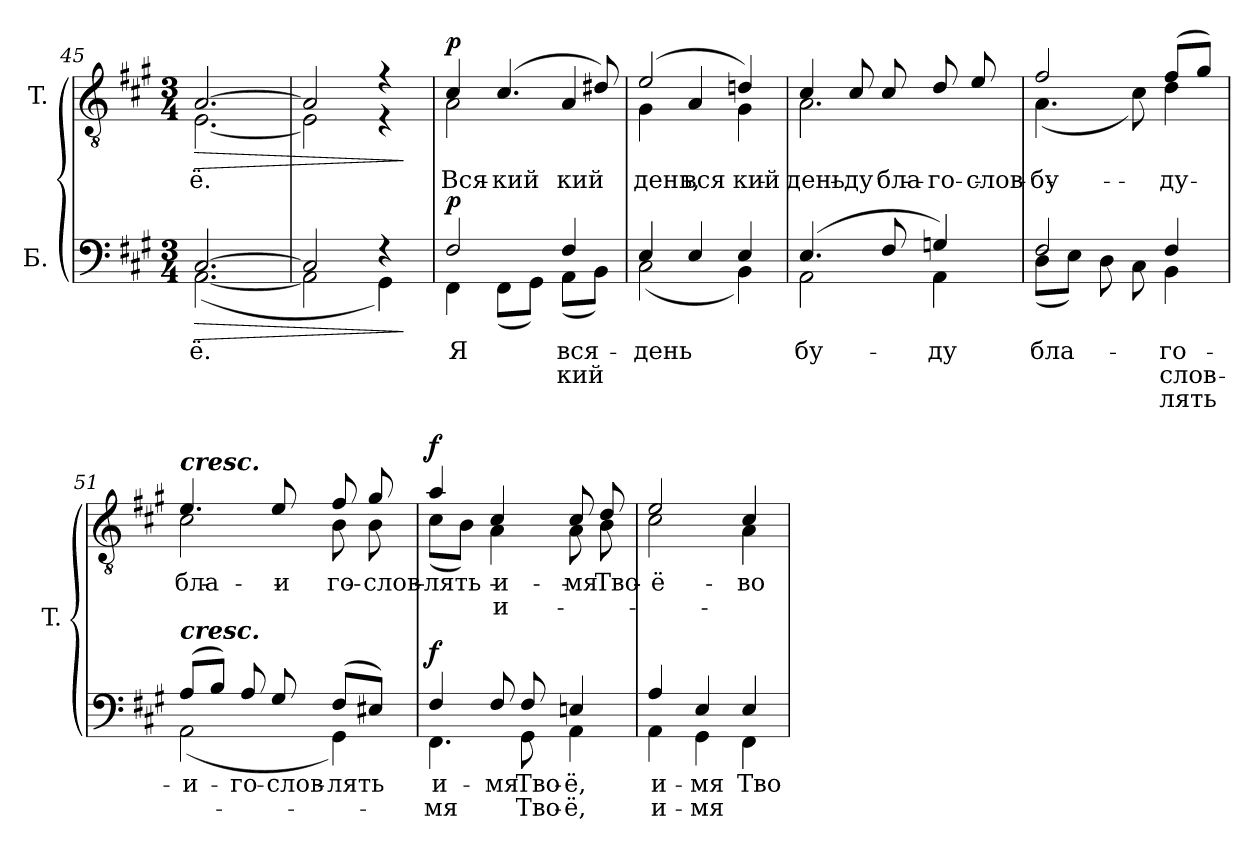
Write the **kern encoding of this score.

**kern	**text	**text	**text	**dynam	**kern	**text	**text	**dynam
*part2	*part2	*part2	*part2	*part2	*part1	*part1	*part1	*part1
*staff2	*staff2	*staff2	*staff2	*staff2	*staff1	*staff1	*staff1	*staff1
*I"Б.	*	*	*	*	*I"T.	*	*	*
*	*	*	*	*	*I'T.	*	*	*
*clefF4	*	*	*	*	*clefGv2	*	*	*
*	*	*	*	*	*ITrd7c12	*	*	*
*k[f#c#g#]	*	*	*	*	*k[f#c#g#]	*	*	*
*A:	*	*	*	*	*A:	*	*	*
*M3/4	*	*	*	*	*M3/4	*	*	*
=45	=45	=45	=45	=45	=45	=45	=45	=45
*^	*	*	*	*	*	*	*	*
!	!	!LO:LY:b:color=#000000	!	!	!LO:HP:b	!	!	!	!
!	!	!	!	!	!	!	!LO:LY:a:color=#000000	!	!
*	*	*	*	*	*	*^	*	*	*
!	!	!	!	!	!	!	!	!LO:LY:b:color=#000000	!	!LO:HP:b
[>2.C#i/	([<2.AAi\	ё.	.	.	>	[>2.AAi/	[<2.EEi\	ё.	.	>
=46	=46	=46	=46	=46	=46	=46	=46	=46	=46	=46
2C#i/]	2AAi\]	.	.	.	.	2AAi/]	2EEi\]	.	.	.
4r	4GG#i\)	.	.	.	.	4r	4r	.	.	.
*v	*v	*	*	*	*	*	*	*	*	*
*	*	*	*	*	*v	*v	*	*	*
.	.	.	.	]	.	.	.	]
=47	=47	=47	=47	=47	=47	=47	=47	=47
!	!LO:LY:b:color=#000000	!	!	!	!	!	!	!
*^	*	*	*	*	*	*	*	*
!	!	!	!	!	!	!	!LO:LY:a:color=#000000	!	!
*	*	*	*	*	*	*^	*	*	*
!	!	!	!	!	!	!	!	!LO:LY:b:color=#000000	!	!
2F#i/	4FF#i\	Я	.	.	p	4C#i/	2AAi\	Вся-	.	p
!	!	!	!	!	!	!	!	!LO:LY:a:color=#000000	!	!
.	(8FF#i\L	.	.	.	.	(4.C#i/	.	кий	.	.
.	8GG#i\J)	.	.	.	.	.	.	.	.	.
!	!	!LO:LY:b:color=#000000	!LO:LY:b:color=#000000	!	!	!	!	!	!	!
!	!	!	!	!	!	!	!	!LO:LY:b:color=#000000	!	!
4F#i/	(8AAi\L	вся-	кий	.	.	.	4AAi/	кий	.	.
.	8BBi\J)	.	.	.	.	8D#Xi/)	.	.	.	.
=48	=48	=48	=48	=48	=48	=48	=48	=48	=48	=48
!	!	!LO:LY:b:color=#000000	!	!	!	!	!	!	!	!
!	!	!	!	!	!	!	!	!LO:LY:a:color=#000000	!	!
!	!	!	!	!	!	!	!	!LO:LY:b:color=#000000	!	!
4Ei/	(2C#i\	день	.	.	.	(2Ei/	4GG#i\	день,	.	.
!	!	!	!	!	!	!	!	!LO:LY:b:color=#000000	!	!
4Ei/	.	.	.	.	.	.	4AAi/	вся-	.	.
!	!	!	!	!	!	!	!	!LO:LY:b:color=#000000	!	!
4Ei/	4BBi\)	.	.	.	.	4Dni/)	4GG#i\	кий	.	.
=49	=49	=49	=49	=49	=49	=49	=49	=49	=49	=49
!	!	!LO:LY:b:color=#000000	!	!	!	!	!	!	!	!
!	!	!	!	!	!	!	!	!LO:LY:a:color=#000000	!	!
!	!	!	!	!	!	!	!	!LO:LY:b:color=#000000	!	!
(4.Ei/	2AAi\	бу-	.	.	.	4C#i/	2.AAi\	день	.	.
!	!	!	!	!	!	!	!	!LO:LY:a:color=#000000	!	!
.	.	.	.	.	.	8C#i/	.	ду	.	.
!	!	!	!	!	!	!	!	!LO:LY:a:color=#000000	!	!
8F#i/	.	.	.	.	.	8C#i/	.	бла-	.	.
!	!	!LO:LY:b:color=#000000	!	!	!	!	!	!	!	!
!	!	!	!	!	!	!	!	!LO:LY:a:color=#000000	!	!
4Gni/)	4AAi\	ду	.	.	.	8Di/	.	го-	.	.
!	!	!	!	!	!	!	!	!LO:LY:a:color=#000000	!	!
.	.	.	.	.	.	8Ei/	.	слов-	.	.
=50	=50	=50	=50	=50	=50	=50	=50	=50	=50	=50
!	!	!LO:LY:b:color=#000000	!	!	!	!	!	!	!	!
!	!	!	!	!	!	!	!	!LO:LY:a:color=#000000	!	!
!	!	!	!	!	!	!	!	!LO:LY:b:color=#000000	!	!
2F#i/	(8Di\L	бла-	.	.	.	2F#i/	(4.AAi\	бу-	.	.
.	8Ei\J)	.	.	.	.	.	.	.	.	.
.	8Di\	.	.	.	.	.	.	.	.	.
.	8C#i\	.	.	.	.	.	8C#i\)	.	.	.
!	!	!LO:LY:b:color=#000000	!LO:LY:b:color=#000000	!LO:LY:b:color=#000000	!	!	!	!	!	!
!	!	!	!	!	!	!	!	!LO:LY:a:color=#000000	!	!
!	!	!	!	!	!	!	!	!LO:LY:b:color=#000000	!	!
4F#i/	4BBi\	го-	слов-	лять	.	(8F#i/L	4Di\	ду	.	.
.	.	.	.	.	.	8G#i/J)	.	.	.	.
!!LO:LB:g=z	!!
=51	=51	=51	=51	=51	=51	=51	=51	=51	=51	=51
!	!	!LO:LY:a:color=#000000	!	!	!	!	!	!	!	!
!	!	!LO:LY:b:color=#000000	!	!	!	!	!	!	!	!
!	!	!	!	!	!	!	!	!LO:LY:a:color=#000000	!	!
!	!	!	!	!	!	!LO:TX:a:Bi:t=cresc.	!	!	!	!
!LO:TX:a:Bi:t=cresc.	!	!	!	!	!	!	!	!	!	!
!	!	!	!	!	!	!	!	!LO:LY:b:color=#000000	!	!
(8Ai/L	(2AAi\	и-	.	.	.	4.Ei/	2C#i\	бла-	.	.
8Bi/J)	.	.	.	.	.	.	.	.	.	.
!	!	!LO:LY:a:color=#000000	!	!	!	!	!	!	!	!
8Ai/	.	го-	.	.	.	.	.	.	.	.
!	!	!LO:LY:a:color=#000000	!	!	!	!	!	!	!	!
!	!	!	!	!	!	!	!	!LO:LY:a:color=#000000	!	!
8G#i/	.	слов-	.	.	.	8Ei/	.	и	.	.
!	!	!LO:LY:a:color=#000000	!	!	!	!	!	!	!	!
!	!	!	!	!	!	!	!	!LO:LY:a:color=#000000	!	!
!	!	!	!	!	!	!	!	!LO:LY:b:color=#000000	!	!
(8F#i/L	4GG#i\)	лять	.	.	.	8F#i/	8BBi\	го-	.	.
!	!	!	!	!	!	!	!	!LO:LY:a:color=#000000	!	!
!	!	!	!	!	!	!	!	!LO:LY:b:color=#000000	!	!
8E#Xi/J)	.	.	.	.	.	8G#i/	8BBi\	слов-	.	.
=52	=52	=52	=52	=52	=52	=52	=52	=52	=52	=52
!	!	!LO:LY:a:color=#000000	!LO:LY:b:color=#000000	!	!	!	!	!	!	!
!	!	!	!	!	!	!	!	!LO:LY:b:color=#000000	!	!
4F#i/	4.FF#i\	и-	мя	.	f	4Ai/	(8C#i\L	лять	.	f
.	.	.	.	.	.	.	8BBi\J)	.	.	.
!	!	!LO:LY:a:color=#000000	!	!	!	!	!	!	!	!
!	!	!	!	!	!	!	!	!LO:LY:a:color=#000000	!LO:LY:a:color=#000000	!
!	!	!	!	!	!	!	!	!LO:LY:b:color=#000000	!	!
8F#i/	.	мя	.	.	.	4C#i/	4AAi\	и-	и-	.
!	!	!LO:LY:a:color=#000000	!LO:LY:b:color=#000000	!	!	!	!	!	!	!
8F#i/	8GG#i\	Тво-	Тво-	.	.	.	.	.	.	.
!	!	!LO:LY:a:color=#000000	!LO:LY:b:color=#000000	!	!	!	!	!	!	!
!	!	!	!	!	!	!	!	!LO:LY:a:color=#000000	!	!
!	!	!	!	!	!	!	!	!LO:LY:b:color=#000000	!	!
4Eni/	4AAi\	ё,	ё,	.	.	8C#i/	8AAi\	мя	.	.
!	!	!	!	!	!	!	!	!LO:LY:a:color=#000000	!	!
!	!	!	!	!	!	!	!	!LO:LY:b:color=#000000	!	!
.	.	.	.	.	.	8Di/	8BBi\	Тво-	.	.
=53	=53	=53	=53	=53	=53	=53	=53	=53	=53	=53
!	!	!LO:LY:a:color=#000000	!LO:LY:b:color=#000000	!	!	!	!	!	!	!
!	!	!	!	!	!	!	!	!LO:LY:a:color=#000000	!	!
!	!	!	!	!	!	!	!	!LO:LY:b:color=#000000	!	!
4Ai/	4AAi\	и-	и-	.	.	2Ei/	2C#i\	ё	.	.
!	!	!LO:LY:a:color=#000000	!LO:LY:b:color=#000000	!	!	!	!	!	!	!
4Ei/	4GG#i\	мя	мя	.	.	.	.	.	.	.
!	!	!LO:LY:b:color=#000000	!	!	!	!	!	!	!	!
!	!	!	!	!	!	!	!	!LO:LY:a:color=#000000	!	!
!	!	!	!	!	!	!	!	!LO:LY:b:color=#000000	!	!
4Ei/	4FF#i\	Тво-	.	.	.	4C#i/	4AAi\	во	.	.
*v	*v	*	*	*	*	*	*	*	*	*
*	*	*	*	*	*v	*v	*	*	*
=	=	=	=	=	=	=	=	=
*-	*-	*-	*-	*-	*-	*-	*-	*-
